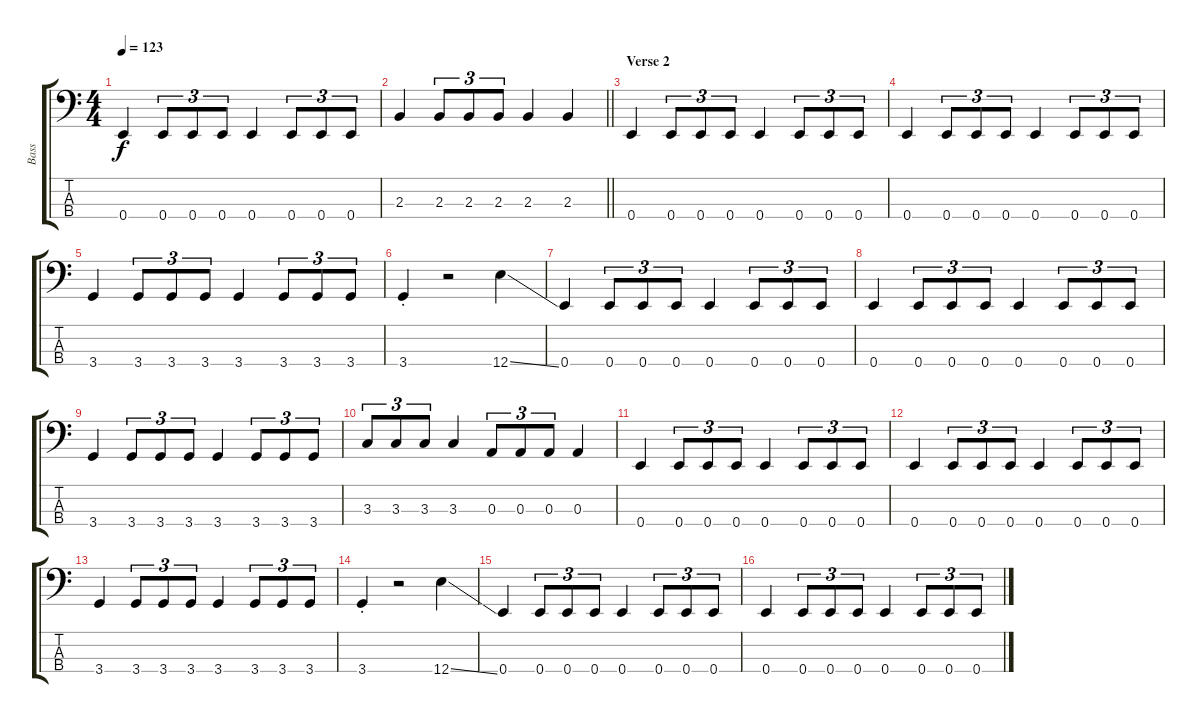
\track ("Bass" "Bass") {instrument electricbassfinger}
\staff {score tabs}
\tuning (G2 D2 A1 E1) {hide}
\ts (4 4)
\tempo 123
\clef f4
\ks c
0.4.4{dy f} 0.4.8{tu (3 2)} 0.4.8{tu (3 2)} 0.4.8{tu (3 2)} 0.4.4 0.4.8{tu (3 2)} 0.4.8{tu (3 2)} 0.4.8{tu (3 2)} |
\barLineRight lightlight
2.3.4 2.3.8{tu (3 2)} 2.3.8{tu (3 2)} 2.3.8{tu (3 2)} 2.3.4 2.3.4 |
\section ("" "Verse 2")
0.4.4 0.4.8{tu (3 2)} 0.4.8{tu (3 2)} 0.4.8{tu (3 2)} 0.4.4 0.4.8{tu (3 2)} 0.4.8{tu (3 2)} 0.4.8{tu (3 2)} |
0.4.4 0.4.8{tu (3 2)} 0.4.8{tu (3 2)} 0.4.8{tu (3 2)} 0.4.4 0.4.8{tu (3 2)} 0.4.8{tu (3 2)} 0.4.8{tu (3 2)} |
3.4.4 3.4.8{tu (3 2)} 3.4.8{tu (3 2)} 3.4.8{tu (3 2)} 3.4.4 3.4.8{tu (3 2)} 3.4.8{tu (3 2)} 3.4.8{tu (3 2)} |
3.4{st}.4 r.2 12.4{ss}.4 |
0.4.4 0.4.8{tu (3 2)} 0.4.8{tu (3 2)} 0.4.8{tu (3 2)} 0.4.4 0.4.8{tu (3 2)} 0.4.8{tu (3 2)} 0.4.8{tu (3 2)} |
0.4.4 0.4.8{tu (3 2)} 0.4.8{tu (3 2)} 0.4.8{tu (3 2)} 0.4.4 0.4.8{tu (3 2)} 0.4.8{tu (3 2)} 0.4.8{tu (3 2)} |
3.4.4 3.4.8{tu (3 2)} 3.4.8{tu (3 2)} 3.4.8{tu (3 2)} 3.4.4 3.4.8{tu (3 2)} 3.4.8{tu (3 2)} 3.4.8{tu (3 2)} |
3.3.8{tu (3 2)} 3.3.8{tu (3 2)} 3.3.8{tu (3 2)} 3.3.4 0.3.8{tu (3 2)} 0.3.8{tu (3 2)} 0.3.8{tu (3 2)} 0.3.4 |
0.4.4 0.4.8{tu (3 2)} 0.4.8{tu (3 2)} 0.4.8{tu (3 2)} 0.4.4 0.4.8{tu (3 2)} 0.4.8{tu (3 2)} 0.4.8{tu (3 2)} |
0.4.4 0.4.8{tu (3 2)} 0.4.8{tu (3 2)} 0.4.8{tu (3 2)} 0.4.4 0.4.8{tu (3 2)} 0.4.8{tu (3 2)} 0.4.8{tu (3 2)} |
3.4.4 3.4.8{tu (3 2)} 3.4.8{tu (3 2)} 3.4.8{tu (3 2)} 3.4.4 3.4.8{tu (3 2)} 3.4.8{tu (3 2)} 3.4.8{tu (3 2)} |
3.4{st}.4 r.2 12.4{ss}.4 |
0.4.4 0.4.8{tu (3 2)} 0.4.8{tu (3 2)} 0.4.8{tu (3 2)} 0.4.4 0.4.8{tu (3 2)} 0.4.8{tu (3 2)} 0.4.8{tu (3 2)} |
0.4.4 0.4.8{tu (3 2)} 0.4.8{tu (3 2)} 0.4.8{tu (3 2)} 0.4.4 0.4.8{tu (3 2)} 0.4.8{tu (3 2)} 0.4.8{tu (3 2)}
